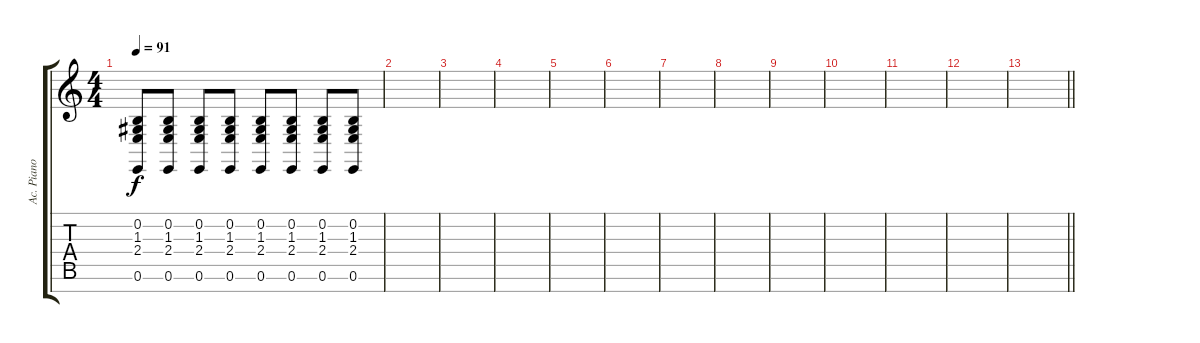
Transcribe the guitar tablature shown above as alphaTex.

\track ("Ac. Piano" "Ac. Piano") {instrument acousticgrandpiano}
\staff {score tabs}
\tuning (E4 B3 G3 D3 A2 E2 B1) {hide}
\ts (4 4)
\tempo 91
\clef g2
\ks c
(0.2 1.3 2.4 0.6).8{dy f} (0.2 1.3 2.4 0.6).8 (0.2 1.3 2.4 0.6).8 (0.2 1.3 2.4 0.6).8 (0.2 1.3 2.4 0.6).8 (0.2 1.3 2.4 0.6).8 (0.2 1.3 2.4 0.6).8 (0.2 1.3 2.4 0.6).8 |
|
|
|
|
|
|
|
|
|
|
|
\barLineRight lightlight
